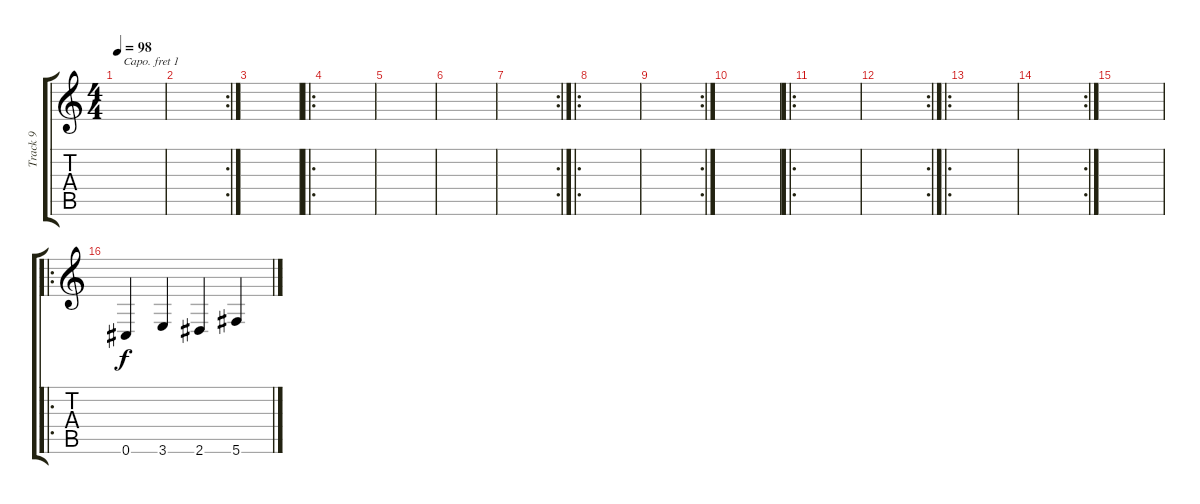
\track ("Track 9" "Track 9") {instrument acousticguitarnylon}
\staff {score tabs}
\capo 1
\tuning (G4 E4 A3 D3 G2 C2) {hide}
\ts (4 4)
\tempo 98
\clef g2
\ks c
|
\rc 2
|
|
\ro
|
|
|
\rc 2
|
\ro
|
\rc 2
|
|
\ro
|
\rc 2
|
\ro
|
\rc 2
|
|
\ro
0.6.4 3.6.4 2.6.4 5.6.4
